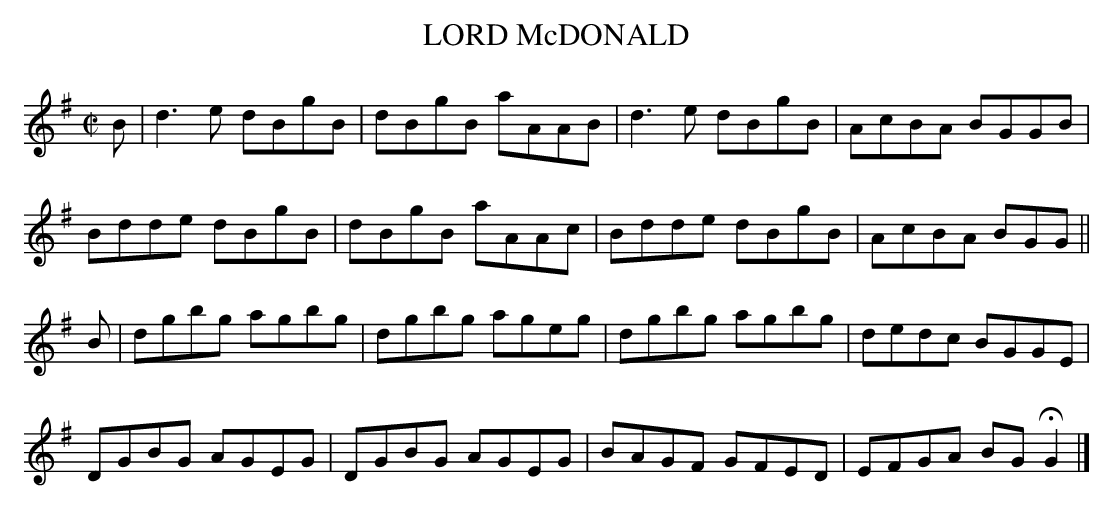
X:1
T:LORD McDONALD
differences) has an extra part that's not included here.
M:C|
L:1/8
K:G
B|d3e dBgB|dBgB aAAB|d3e dBgB|AcBA BGGB|
Bdde dBgB|dBgB aAAc|Bdde dBgB|AcBA BGG||
B|dgbg agbg|dgbg ageg|dgbg agbg|dedc BGGE|
DGBG AGEG|DGBG AGEG|BAGF GFED|EFGA BGHG2 |]
